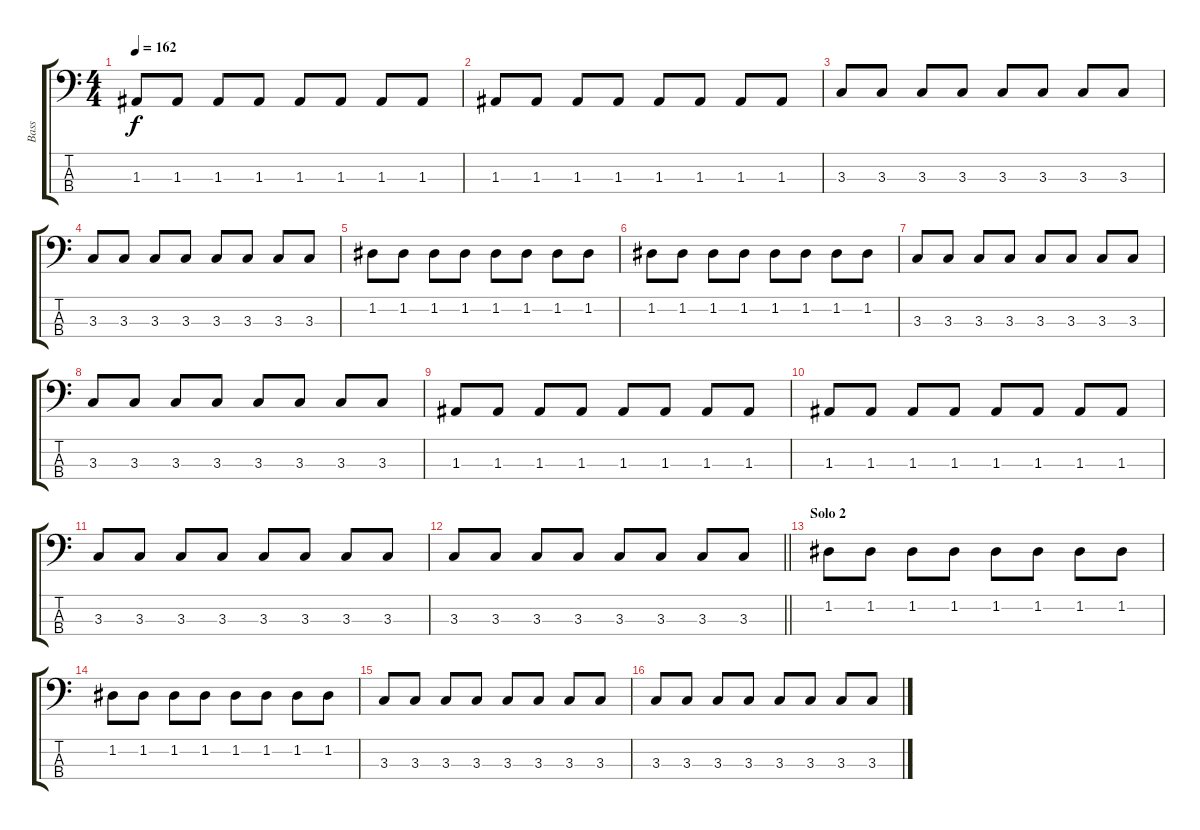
\track ("Bass" "Bass") {instrument electricbasspick}
\staff {score tabs}
\tuning (G2 D2 A1 D1) {hide}
\ts (4 4)
\tempo 162
\clef f4
\ks c
1.3.8{dy f} 1.3.8 1.3.8 1.3.8 1.3.8 1.3.8 1.3.8 1.3.8 |
1.3.8 1.3.8 1.3.8 1.3.8 1.3.8 1.3.8 1.3.8 1.3.8 |
3.3.8 3.3.8 3.3.8 3.3.8 3.3.8 3.3.8 3.3.8 3.3.8 |
3.3.8 3.3.8 3.3.8 3.3.8 3.3.8 3.3.8 3.3.8 3.3.8 |
1.2.8 1.2.8 1.2.8 1.2.8 1.2.8 1.2.8 1.2.8 1.2.8 |
1.2.8 1.2.8 1.2.8 1.2.8 1.2.8 1.2.8 1.2.8 1.2.8 |
3.3.8 3.3.8 3.3.8 3.3.8 3.3.8 3.3.8 3.3.8 3.3.8 |
3.3.8 3.3.8 3.3.8 3.3.8 3.3.8 3.3.8 3.3.8 3.3.8 |
1.3.8 1.3.8 1.3.8 1.3.8 1.3.8 1.3.8 1.3.8 1.3.8 |
1.3.8 1.3.8 1.3.8 1.3.8 1.3.8 1.3.8 1.3.8 1.3.8 |
3.3.8 3.3.8 3.3.8 3.3.8 3.3.8 3.3.8 3.3.8 3.3.8 |
\barLineRight lightlight
3.3.8 3.3.8 3.3.8 3.3.8 3.3.8 3.3.8 3.3.8 3.3.8 |
\section ("" "Solo 2")
1.2.8 1.2.8 1.2.8 1.2.8 1.2.8 1.2.8 1.2.8 1.2.8 |
1.2.8 1.2.8 1.2.8 1.2.8 1.2.8 1.2.8 1.2.8 1.2.8 |
3.3.8 3.3.8 3.3.8 3.3.8 3.3.8 3.3.8 3.3.8 3.3.8 |
3.3.8 3.3.8 3.3.8 3.3.8 3.3.8 3.3.8 3.3.8 3.3.8
